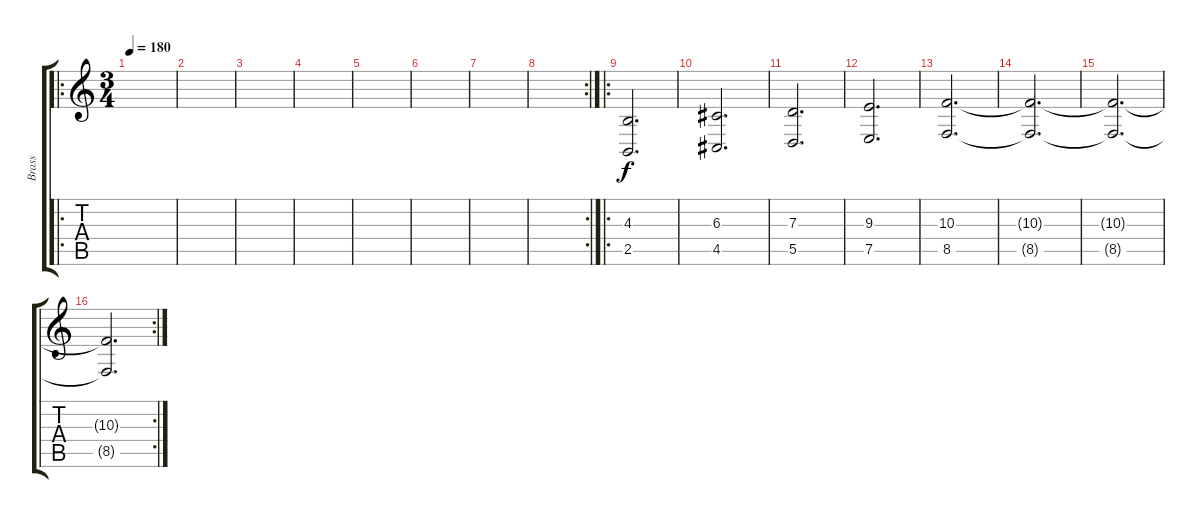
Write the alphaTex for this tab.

\track ("Brass" "Brass") {instrument tuba}
\staff {score tabs}
\tuning (E4 B3 G3 D3 A2 E2) {hide}
\ro
\ts (3 4)
\tempo 180
\clef g2
\ks c
|
|
|
|
|
|
|
\rc 2
|
\ro
(4.3 2.5).2{d} |
(6.3 4.5).2{d} |
(7.3 5.5).2{d} |
(9.3 7.5).2{d} |
(10.3 8.5).2{d} |
(10.3{t} 8.5{t}).2{d} |
(10.3{t} 8.5{t}).2{d} |
\rc 2
(10.3{t} 8.5{t}).2{d}
